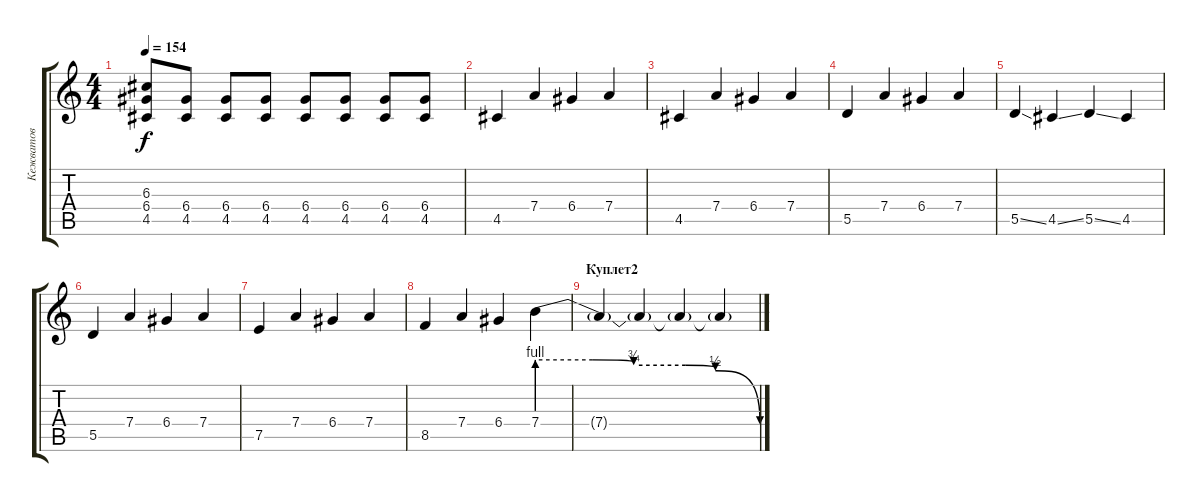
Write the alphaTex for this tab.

\track ("Кежватов" "Кежватов") {instrument distortionguitar}
\staff {score tabs}
\tuning (E4 B3 G3 D3 A2 E2) {hide}
\ts (4 4)
\tempo 154
\clef g2
\ks c
(6.3 6.4 4.5).8{dy f} (6.4 4.5).8 (6.4 4.5).8 (6.4 4.5).8 (6.4 4.5).8 (6.4 4.5).8 (6.4 4.5).8 (6.4 4.5).8 |
4.5.4 7.4.4 6.4.4 7.4.4 |
4.5.4 7.4.4 6.4.4 7.4.4 |
5.5.4 7.4.4 6.4.4 7.4.4 |
5.5{ss}.4 4.5{ss}.4 5.5{ss}.4 4.5.4 |
5.5.4 7.4.4 6.4.4 7.4.4 |
7.5.4 7.4.4 6.4.4 7.4.4 |
8.5.4 7.4.4 6.4.4 7.4{be (custom 0 4 15 4 26 3 40 3 48 2 60 0)}.4 |
\section ("" "Куплет2")
7.4{t}.4 7.4{t}.4 7.4{t}.4 7.4{t}.4
